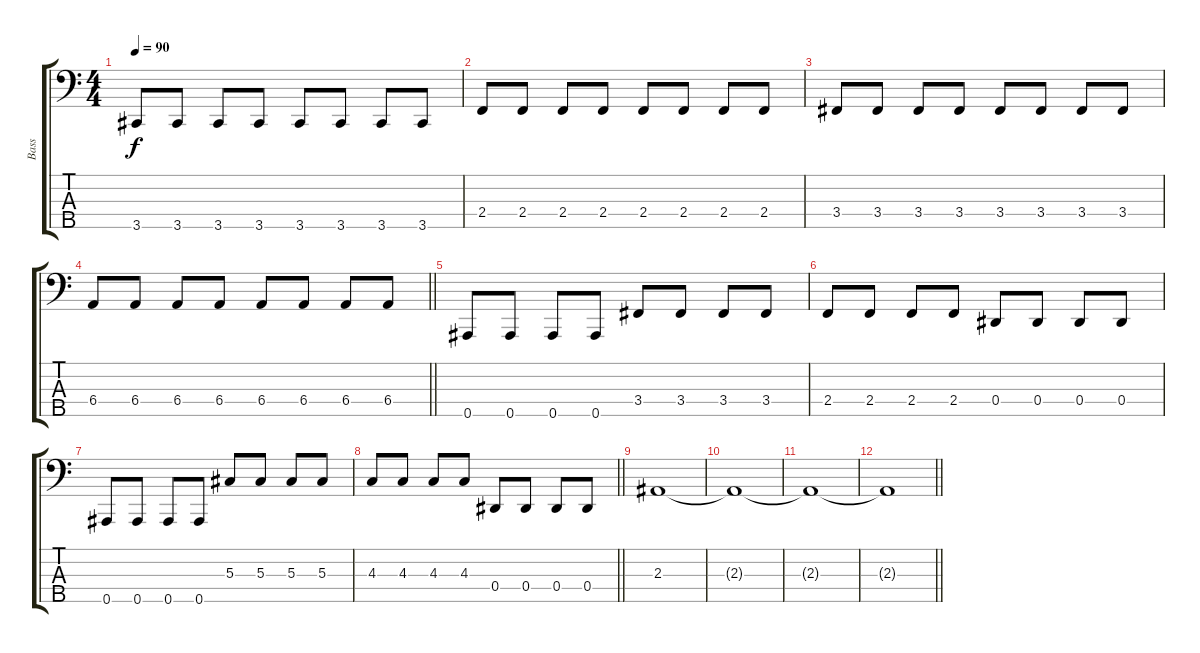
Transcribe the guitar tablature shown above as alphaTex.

\track ("Bass" "Bass") {instrument electricbassfinger}
\staff {score tabs}
\tuning (Gb2 Db2 Ab1 Eb1 Bb0) {hide}
\ts (4 4)
\tempo 90
\clef f4
\ks c
3.5.8{dy f} 3.5.8 3.5.8 3.5.8 3.5.8 3.5.8 3.5.8 3.5.8 |
2.4.8 2.4.8 2.4.8 2.4.8 2.4.8 2.4.8 2.4.8 2.4.8 |
3.4.8 3.4.8 3.4.8 3.4.8 3.4.8 3.4.8 3.4.8 3.4.8 |
\barLineRight lightlight
6.4.8 6.4.8 6.4.8 6.4.8 6.4.8 6.4.8 6.4.8 6.4.8 |
\section ("" "")
0.5.8 0.5.8 0.5.8 0.5.8 3.4.8 3.4.8 3.4.8 3.4.8 |
2.4.8 2.4.8 2.4.8 2.4.8 0.4.8 0.4.8 0.4.8 0.4.8 |
0.5.8 0.5.8 0.5.8 0.5.8 5.3.8 5.3.8 5.3.8 5.3.8 |
\barLineRight lightlight
4.3.8 4.3.8 4.3.8 4.3.8 0.4.8 0.4.8 0.4.8 0.4.8 |
2.3.1 |
2.3{t}.1 |
2.3{t}.1 |
\barLineRight lightlight
2.3{t}.1
